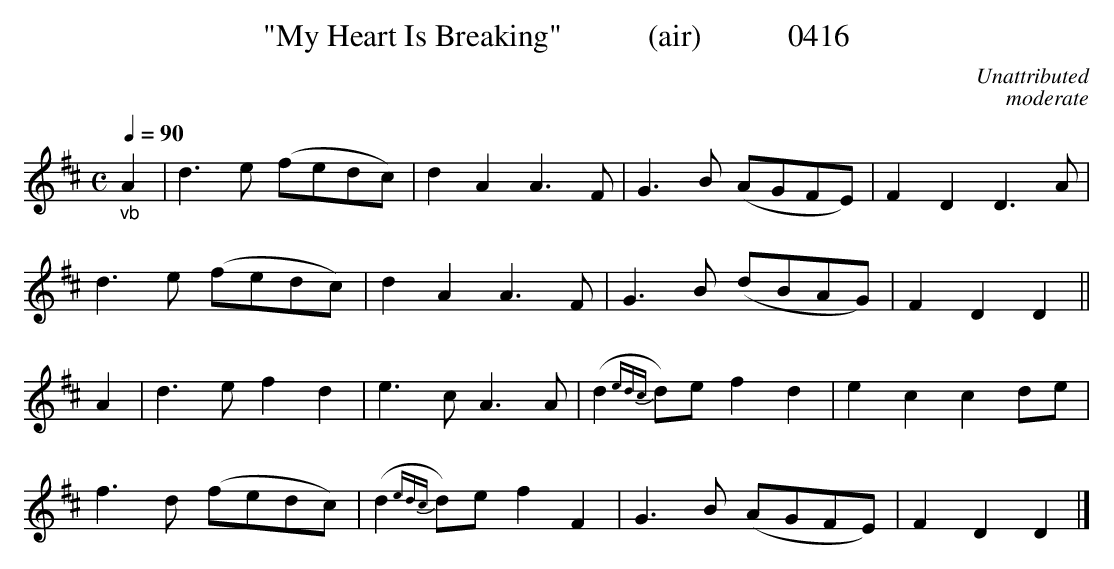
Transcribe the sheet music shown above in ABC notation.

X:1
T:"My Heart Is Breaking"           (air)           0416
C:Unattributed
C:moderate
Q:1/4=90
M:C
L:1/8
K:D
"_vb"A2|d3e (fedc)|d2A2A3F|G3B (AGFE)|F2D2D3A|
d3e (fedc)|d2A2A3F|G3B (dBAG)|F2D2D2||
A2|d3e f2d2|e3c A3A|(d2{edc}d)e f2d2|e2c2c2de|
f3d (fedc)|(d2{edc}d)e f2F2|G3B (AGFE)|F2D2D2|]
